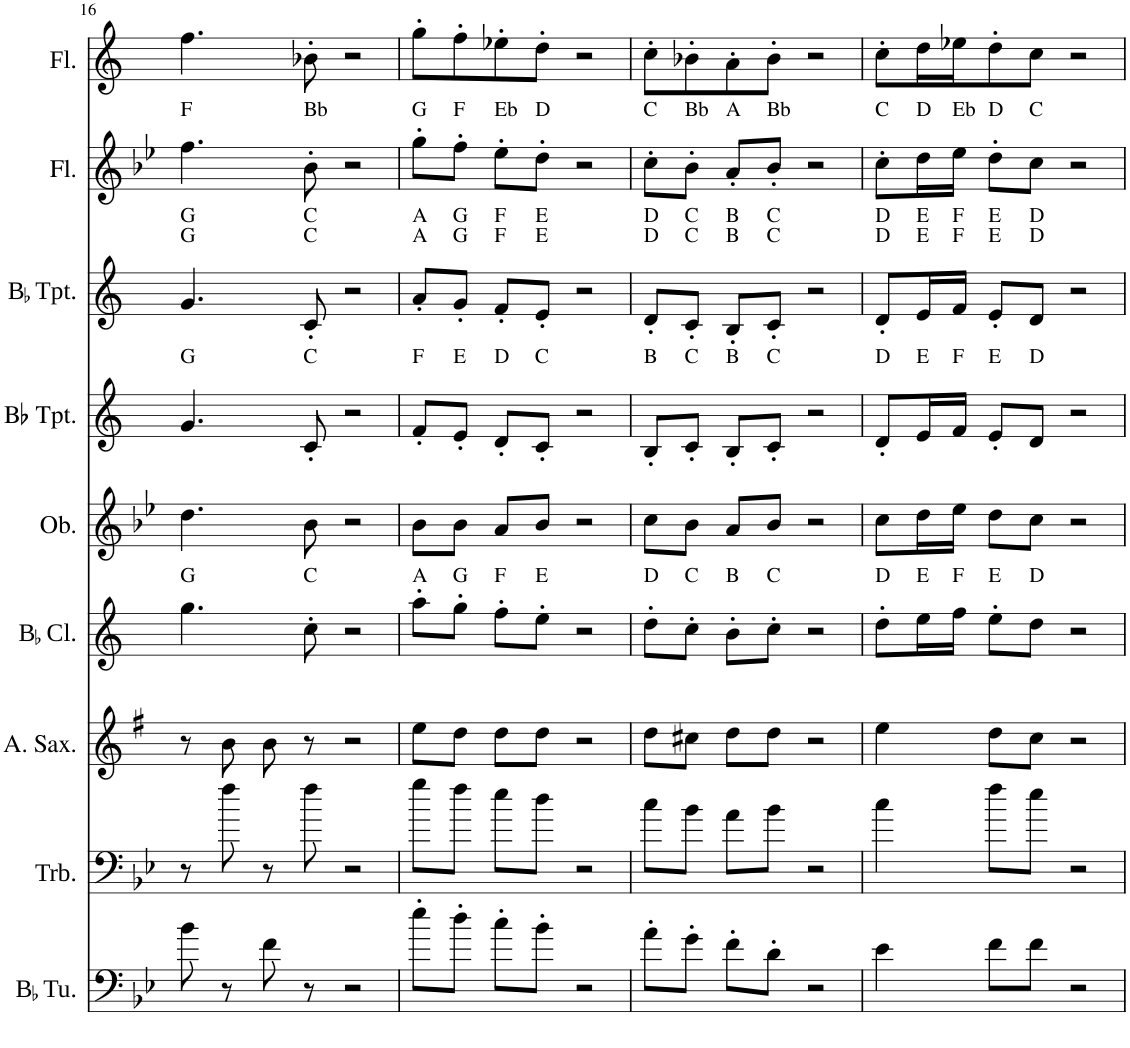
**kern	**kern	**kern	**kern	**kern	**kern	**kern	**kern	**kern
*part9	*part8	*part7	*part6	*part5	*part4	*part3	*part2	*part1
*staff9	*staff8	*staff7	*staff6	*staff5	*staff4	*staff3	*staff2	*staff1
*I"BaccidentalFlat Tuba	*I"Trombone	*I"Alto Saxophone	*I"BaccidentalFlat Clarinet	*I"Oboe	*I"Bb Trumpet	*I"BaccidentalFlat Trumpet	*I"Flute	*I"Flute
*I'BaccidentalFlat Tu.	*I'Trb.	*I'A. Sax.	*I'BaccidentalFlat Cl.	*I'Ob.	*I'Bb Tpt.	*I'BaccidentalFlat Tpt.	*I'Fl.	*I'Fl.
!!LO:PB:g=z
*clefF4	*clefF4	*clefG2	*clefG2	*clefG2	*clefG2	*clefG2	*clefG2	*clefG2
*	*	*Trd5c9	*Trd1c2	*	*Trd1c2	*Trd1c2	*	*
*k[b-e-]	*k[b-e-]	*k[f#]	*k[]	*k[b-e-]	*k[]	*k[]	*k[b-e-]	*k[]
*M2/4	*M2/4	*M2/4	*M2/4	*M2/4	*M2/4	*M2/4	*M2/4	*
=16	=16	=16	=16	=16	=16	=16	=16	=16
!	!	!	!	!	!	!	!LO:TX:a:t=F	!
!	!	!	!	!	!	!LO:TX:a:t=G	!	!
!	!	!	!	!	!	!LO:TX:a:t=G	!	!
!	!	!	!	!	!LO:TX:a:t=G	!	!	!
!	!	!	!LO:TX:a:t=G	!	!	!	!	!
8b-\	8r	8r	4.gg\	4.dd\	4.g/	4.g/	4.ff\	4.ff\
8r	8ff\	8b\	.	.	.	.	.	.
8f\	8r	8b\	.	.	.	.	.	.
!	!	!	!	!	!	!	!LO:TX:a:t=Bb	!
!	!	!	!	!	!	!LO:TX:a:t=C	!	!
!	!	!	!	!	!	!LO:TX:a:t=C	!	!
!	!	!	!	!	!LO:TX:a:t=C	!	!	!
!	!	!	!LO:TX:a:t=C	!	!	!	!	!
8r	8ff\	8r	8cc'\	8b-\	8c'/	8c'/	8b-'\	8b-X'\
2r	2r	2r	2r	2r	2r	2r	2r	2r
=17	=17	=17	=17	=17	=17	=17	=17	=17
!	!	!	!	!	!	!	!LO:TX:a:t=G	!
!	!	!	!	!	!	!LO:TX:a:t=A	!	!
!	!	!	!	!	!	!LO:TX:a:t=A	!	!
!	!	!	!	!	!LO:TX:a:t=F	!	!	!
!	!	!	!LO:TX:a:t=A	!	!	!	!	!
8ee-'\L	8gg\L	8ee\L	8aa'\L	8b-\L	8f'/L	8a'/L	8gg'\L	8gg'\L
!	!	!	!	!	!	!	!LO:TX:a:t=F	!
!	!	!	!	!	!	!LO:TX:a:t=G	!	!
!	!	!	!	!	!	!LO:TX:a:t=G	!	!
!	!	!	!	!	!LO:TX:a:t=E	!	!	!
!	!	!	!LO:TX:a:t=G	!	!	!	!	!
8dd'\J	8ff\J	8dd\J	8gg'\J	8b-\J	8e'/J	8g'/J	8ff'\J	8ff'\
!	!	!	!	!	!	!	!LO:TX:a:t=Eb	!
!	!	!	!	!	!	!LO:TX:a:t=F	!	!
!	!	!	!	!	!	!LO:TX:a:t=F	!	!
!	!	!	!	!	!LO:TX:a:t=D	!	!	!
!	!	!	!LO:TX:a:t=F	!	!	!	!	!
8cc'\L	8ee-\L	8dd\L	8ff'\L	8a/L	8d'/L	8f'/L	8ee-'\L	8ee-X'\
!	!	!	!	!	!	!	!LO:TX:a:t=D	!
!	!	!	!	!	!	!LO:TX:a:t=E	!	!
!	!	!	!	!	!	!LO:TX:a:t=E	!	!
!	!	!	!	!	!LO:TX:a:t=C	!	!	!
!	!	!	!LO:TX:a:t=E	!	!	!	!	!
8b-'\J	8dd\J	8dd\J	8ee'\J	8b-/J	8c'/J	8e'/J	8dd'\J	8dd'\J
2r	2r	2r	2r	2r	2r	2r	2r	2r
=18	=18	=18	=18	=18	=18	=18	=18	=18
!	!	!	!	!	!	!	!LO:TX:a:t=C	!
!	!	!	!	!	!	!LO:TX:a:t=D	!	!
!	!	!	!	!	!	!LO:TX:a:t=D	!	!
!	!	!	!	!	!LO:TX:a:t=B	!	!	!
!	!	!	!LO:TX:a:t=D	!	!	!	!	!
8a'\L	8cc\L	8dd\L	8dd'\L	8cc\L	8B'/L	8d'/L	8cc'\L	8cc'\L
!	!	!	!	!	!	!	!LO:TX:a:t=Bb	!
!	!	!	!	!	!	!LO:TX:a:t=C	!	!
!	!	!	!	!	!	!LO:TX:a:t=C	!	!
!	!	!	!	!	!LO:TX:a:t=C	!	!	!
!	!	!	!LO:TX:a:t=C	!	!	!	!	!
8g'\J	8b-\J	8cc#X\J	8cc'\J	8b-\J	8c'/J	8c'/J	8b-'\J	8b-X'\
!	!	!	!	!	!	!	!LO:TX:a:t=A	!
!	!	!	!	!	!	!LO:TX:a:t=B	!	!
!	!	!	!	!	!	!LO:TX:a:t=B	!	!
!	!	!	!	!	!LO:TX:a:t=B	!	!	!
!	!	!	!LO:TX:a:t=B	!	!	!	!	!
8f'\L	8a\L	8dd\L	8b'\L	8a/L	8B'/L	8B'/L	8a'/L	8a'\
!	!	!	!	!	!	!	!LO:TX:a:t=Bb	!
!	!	!	!	!	!	!LO:TX:a:t=C	!	!
!	!	!	!	!	!	!LO:TX:a:t=C	!	!
!	!	!	!	!	!LO:TX:a:t=C	!	!	!
!	!	!	!LO:TX:a:t=C	!	!	!	!	!
8d'\J	8b-\J	8dd\J	8cc'\J	8b-/J	8c'/J	8c'/J	8b-'/J	8b-'\J
2r	2r	2r	2r	2r	2r	2r	2r	2r
=19	=19	=19	=19	=19	=19	=19	=19	=19
!	!	!	!	!	!	!	!LO:TX:a:t=C	!
!	!	!	!	!	!	!LO:TX:a:t=D	!	!
!	!	!	!	!	!	!LO:TX:a:t=D	!	!
!	!	!	!	!	!LO:TX:a:t=D	!	!	!
!	!	!	!LO:TX:a:t=D	!	!	!	!	!
4e-\	4cc\	4ee\	8dd'\L	8cc\L	8d'/L	8d'/L	8cc'\L	8cc'\L
!	!	!	!	!	!	!	!LO:TX:a:t=D	!
!	!	!	!	!	!	!LO:TX:a:t=E	!	!
!	!	!	!	!	!	!LO:TX:a:t=E	!	!
!	!	!	!	!	!LO:TX:a:t=E	!	!	!
!	!	!	!LO:TX:a:t=E	!	!	!	!	!
.	.	.	16ee\L	16dd\L	16e/L	16e/L	16dd\L	16dd\L
!	!	!	!	!	!	!	!LO:TX:a:t=Eb	!
!	!	!	!	!	!	!LO:TX:a:t=F	!	!
!	!	!	!	!	!	!LO:TX:a:t=F	!	!
!	!	!	!	!	!LO:TX:a:t=F	!	!	!
!	!	!	!LO:TX:a:t=F	!	!	!	!	!
.	.	.	16ff\JJ	16ee-\JJ	16f/JJ	16f/JJ	16ee-\JJ	16ee-X\J
!	!	!	!	!	!	!	!LO:TX:a:t=D	!
!	!	!	!	!	!	!LO:TX:a:t=E	!	!
!	!	!	!	!	!	!LO:TX:a:t=E	!	!
!	!	!	!	!	!LO:TX:a:t=E	!	!	!
!	!	!	!LO:TX:a:t=E	!	!	!	!	!
8f\L	8ff\L	8dd\L	8ee'\L	8dd\L	8e'/L	8e'/L	8dd'\L	8dd'\
!	!	!	!	!	!	!	!LO:TX:a:t=C	!
!	!	!	!	!	!	!LO:TX:a:t=D	!	!
!	!	!	!	!	!	!LO:TX:a:t=D	!	!
!	!	!	!	!	!LO:TX:a:t=D	!	!	!
!	!	!	!LO:TX:a:t=D	!	!	!	!	!
8f\J	8ee-\J	8cc\J	8dd\J	8cc\J	8d/J	8d/J	8cc\J	8cc\J
2r	2r	2r	2r	2r	2r	2r	2r	2r
=	=	=	=	=	=	=	=	=
*-	*-	*-	*-	*-	*-	*-	*-	*-
